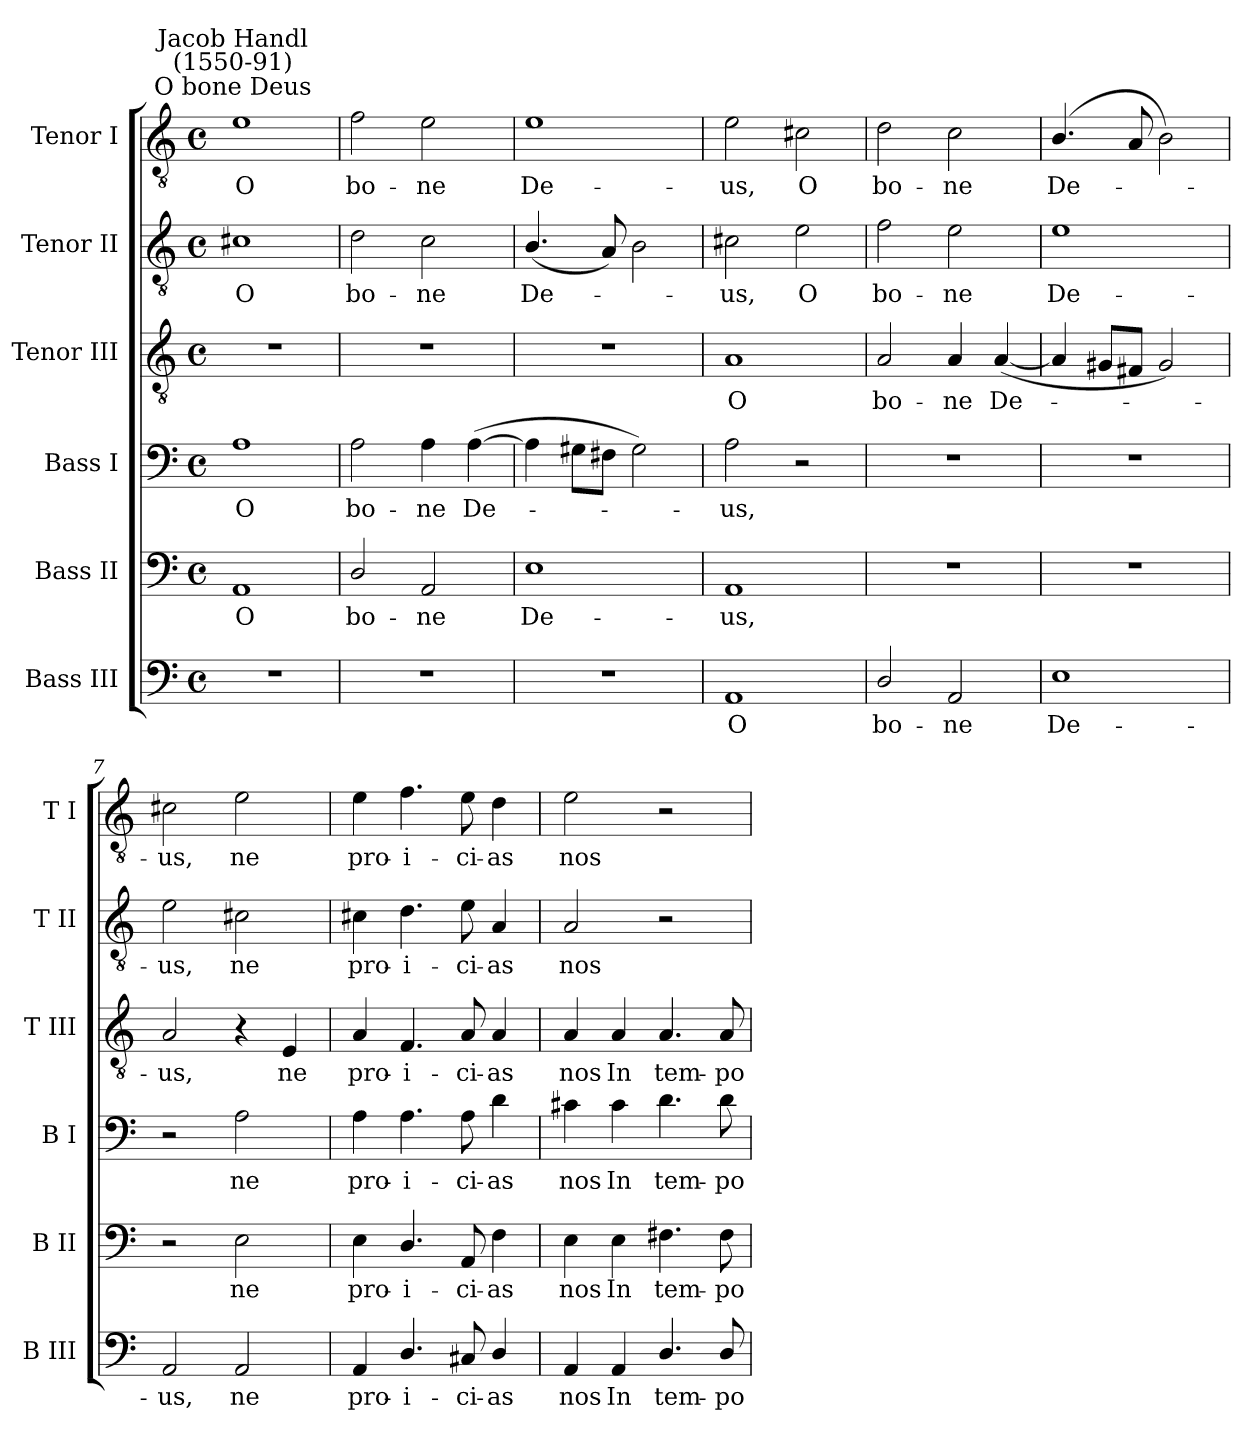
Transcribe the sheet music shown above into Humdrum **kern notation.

**kern	**text	**kern	**text	**kern	**text	**kern	**text	**kern	**text	**kern	**text
*part6	*part6	*part5	*part5	*part4	*part4	*part3	*part3	*part2	*part2	*part1	*part1
*staff6	*staff6	*staff5	*staff5	*staff4	*staff4	*staff3	*staff3	*staff2	*staff2	*staff1	*staff1
*I"Bass III	*	*I"Bass II	*	*I"Bass I	*	*I"Tenor III	*	*I"Tenor II	*	*I"Tenor I	*
*I'B III	*	*I'B II	*	*I'B I	*	*I'T III	*	*I'T II	*	*I'T I	*
*clefF4	*	*clefF4	*	*clefF4	*	*clefGv2	*	*clefGv2	*	*clefGv2	*
*k[]	*	*k[]	*	*k[]	*	*k[]	*	*k[]	*	*k[]	*
*C:	*	*C:	*	*C:	*	*C:	*	*C:	*	*C:	*
*M4/4	*	*M4/4	*	*M4/4	*	*M4/4	*	*M4/4	*	*M4/4	*
*met(c)	*	*met(c)	*	*met(c)	*	*met(c)	*	*met(c)	*	*met(c)	*
=1	=1	=1	=1	=1	=1	=1	=1	=1	=1	=1	=1
!	!	!	!	!	!	!	!	!	!	!LO:TX:a:cj:t=O bone Deus	!
!	!	!	!	!	!	!	!	!	!	!LO:TX:a:cj:t=Jacob Handl\n(1550-91)	!
!	!	!	!LO:LY:b	!	!LO:LY:b	!	!	!	!LO:LY:b	!	!LO:LY:b
1r	.	1AA	O	1A	O	1r	.	1c#X	O	1e	O
=2	=2	=2	=2	=2	=2	=2	=2	=2	=2	=2	=2
!	!	!	!LO:LY:b	!	!LO:LY:b	!	!	!	!LO:LY:b	!	!LO:LY:b
1r	.	2D/	bo-	2A	bo-	1r	.	2d	bo-	2f	bo-
!	!	!	!LO:LY:b	!	!LO:LY:b	!	!	!	!LO:LY:b	!	!LO:LY:b
.	.	2AA	-ne	4A	-ne	.	.	2c	-ne	2e	-ne
!	!	!	!	!	!LO:LY:b	!	!	!	!	!	!
.	.	.	.	(>[4A	De-	.	.	.	.	.	.
=3	=3	=3	=3	=3	=3	=3	=3	=3	=3	=3	=3
!	!	!	!LO:LY:b	!	!	!	!	!	!LO:LY:b	!	!LO:LY:b
1r	.	1E	De-	4A]	.	1r	.	(<4.B/	De-	1e	De-
.	.	.	.	8G#XL	.	.	.	.	.	.	.
.	.	.	.	8F#XJ	.	.	.	8A)	.	.	.
.	.	.	.	2G#)	.	.	.	2B	.	.	.
=4	=4	=4	=4	=4	=4	=4	=4	=4	=4	=4	=4
!	!LO:LY:b	!	!LO:LY:b	!	!LO:LY:b	!	!LO:LY:b	!	!LO:LY:b	!	!LO:LY:b
1AA	O	1AA	-us,	2A	us,	1A	O	2c#X	us,	2e	-us,
!	!	!	!	!	!	!	!	!	!LO:LY:b	!	!LO:LY:b
.	.	.	.	2r	.	.	.	2e	O	2c#X	O
=5	=5	=5	=5	=5	=5	=5	=5	=5	=5	=5	=5
!	!LO:LY:b	!	!	!	!	!	!LO:LY:b	!	!LO:LY:b	!	!LO:LY:b
2D/	bo-	1r	.	1r	.	2A	bo-	2f	bo-	2d	bo-
!	!LO:LY:b	!	!	!	!	!	!LO:LY:b	!	!LO:LY:b	!	!LO:LY:b
2AA	-ne	.	.	.	.	4A	-ne	2e	-ne	2c	-ne
!	!	!	!	!	!	!	!LO:LY:b	!	!	!	!
.	.	.	.	.	.	(<[4A	De-	.	.	.	.
=6	=6	=6	=6	=6	=6	=6	=6	=6	=6	=6	=6
!	!LO:LY:b	!	!	!	!	!	!	!	!LO:LY:b	!	!LO:LY:b
1E	De-	1r	.	1r	.	4A]	.	1e	De-	(<4.B/	De-
.	.	.	.	.	.	8G#XL	.	.	.	.	.
.	.	.	.	.	.	8F#XJ	.	.	.	8A	.
.	.	.	.	.	.	2G#)	.	.	.	2B)	.
=7	=7	=7	=7	=7	=7	=7	=7	=7	=7	=7	=7
!	!LO:LY:b	!	!	!	!	!	!LO:LY:b	!	!LO:LY:b	!	!LO:LY:b
2AA	-us,	2r	.	2r	.	2A	us,	2e	-us,	2c#X	us,
!	!LO:LY:b	!	!LO:LY:b	!	!LO:LY:b	!	!	!	!LO:LY:b	!	!LO:LY:b
2AA	ne	2E	ne	2A	ne	4r	.	2c#X	ne	2e	ne
!	!	!	!	!	!	!	!LO:LY:b	!	!	!	!
.	.	.	.	.	.	4E	ne	.	.	.	.
=8	=8	=8	=8	=8	=8	=8	=8	=8	=8	=8	=8
!	!LO:LY:b	!	!LO:LY:b	!	!LO:LY:b	!	!LO:LY:b	!	!LO:LY:b	!	!LO:LY:b
4AA	pro-	4E	pro-	4A	pro-	4A	pro-	4c#X	pro-	4e	pro-
!	!LO:LY:b	!	!LO:LY:b	!	!LO:LY:b	!	!LO:LY:b	!	!LO:LY:b	!	!LO:LY:b
4.D/	-i-	4.D/	-i-	4.A	-i-	4.F	-i-	4.d	-i-	4.f	-i-
!	!LO:LY:b	!	!LO:LY:b	!	!LO:LY:b	!	!LO:LY:b	!	!LO:LY:b	!	!LO:LY:b
8C#X	-ci-	8AA	-ci-	8A	-ci-	8A	-ci-	8e	-ci-	8e	-ci-
!	!LO:LY:b	!	!LO:LY:b	!	!LO:LY:b	!	!LO:LY:b	!	!LO:LY:b	!	!LO:LY:b
4D/	-as	4F	-as	4d	-as	4A	-as	4A	-as	4d	-as
=9	=9	=9	=9	=9	=9	=9	=9	=9	=9	=9	=9
!	!LO:LY:b	!	!LO:LY:b	!	!LO:LY:b	!	!LO:LY:b	!	!LO:LY:b	!	!LO:LY:b
4AA	nos	4E	nos	4c#X	nos	4A	nos	2A	nos	2e	nos
!	!LO:LY:b	!	!LO:LY:b	!	!LO:LY:b	!	!LO:LY:b	!	!	!	!
4AA	In	4E	In	4c#	In	4A	In	.	.	.	.
!	!LO:LY:b	!	!LO:LY:b	!	!LO:LY:b	!	!LO:LY:b	!	!	!	!
4.D/	tem-	4.F#X	tem-	4.d	tem-	4.A	tem-	2r	.	2r	.
!	!LO:LY:b	!	!LO:LY:b	!	!LO:LY:b	!	!LO:LY:b	!	!	!	!
8D/	-po-	8F#	-po-	8d	-po-	8A	-po-	.	.	.	.
=	=	=	=	=	=	=	=	=	=	=	=
*-	*-	*-	*-	*-	*-	*-	*-	*-	*-	*-	*-
